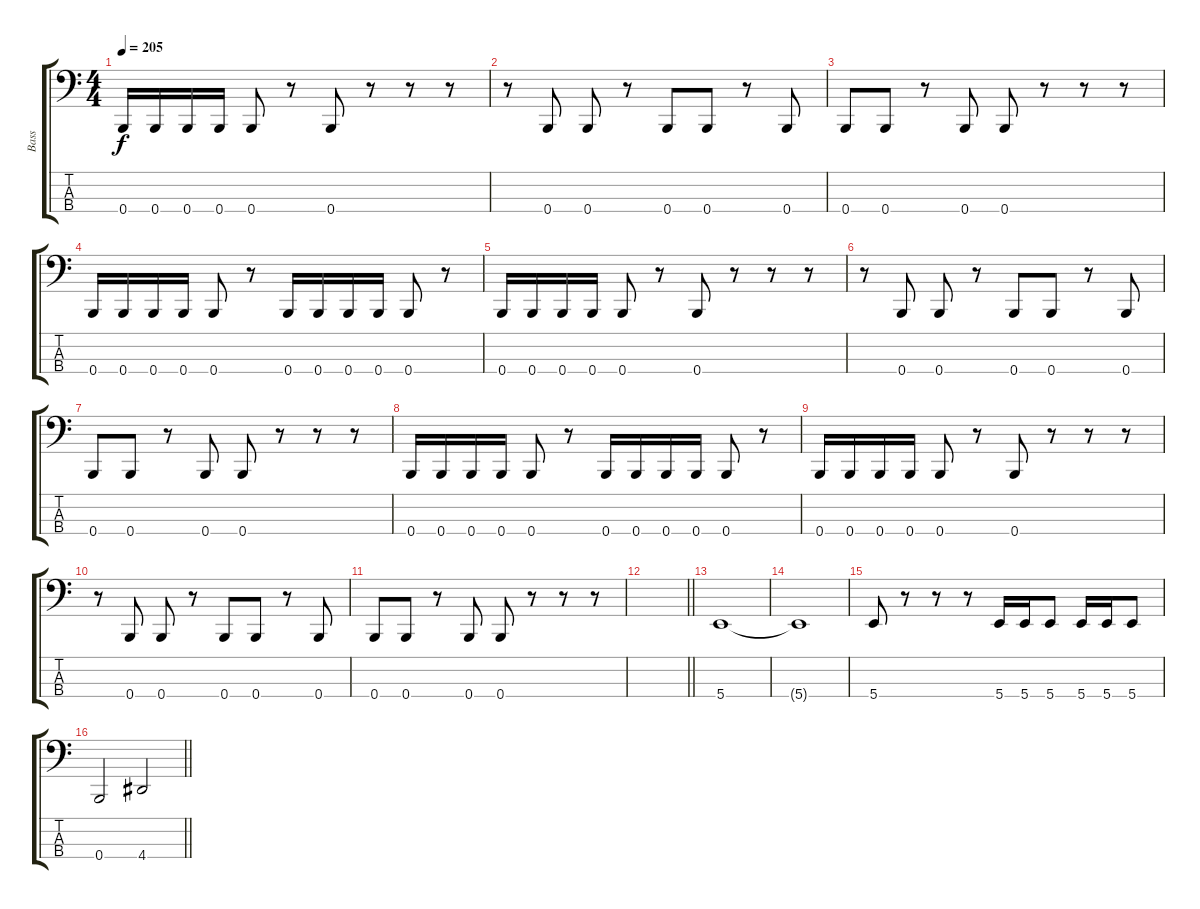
\track ("Bass" "Bass") {instrument electricbasspick}
\staff {score tabs}
\tuning (E2 B1 Gb1 B0) {hide}
\ts (4 4)
\tempo 205
\clef f4
\ks c
0.4.16{dy f} 0.4.16 0.4.16 0.4.16 0.4.8 r.8 0.4.8 r.8 r.8 r.8 |
r.8 0.4.8 0.4.8 r.8 0.4.8 0.4.8 r.8 0.4.8 |
0.4.8 0.4.8 r.8 0.4.8 0.4.8 r.8 r.8 r.8 |
0.4.16 0.4.16 0.4.16 0.4.16 0.4.8 r.8 0.4.16 0.4.16 0.4.16 0.4.16 0.4.8 r.8 |
0.4.16 0.4.16 0.4.16 0.4.16 0.4.8 r.8 0.4.8 r.8 r.8 r.8 |
r.8 0.4.8 0.4.8 r.8 0.4.8 0.4.8 r.8 0.4.8 |
0.4.8 0.4.8 r.8 0.4.8 0.4.8 r.8 r.8 r.8 |
0.4.16 0.4.16 0.4.16 0.4.16 0.4.8 r.8 0.4.16 0.4.16 0.4.16 0.4.16 0.4.8 r.8 |
0.4.16 0.4.16 0.4.16 0.4.16 0.4.8 r.8 0.4.8 r.8 r.8 r.8 |
r.8 0.4.8 0.4.8 r.8 0.4.8 0.4.8 r.8 0.4.8 |
0.4.8 0.4.8 r.8 0.4.8 0.4.8 r.8 r.8 r.8 |
\barLineRight lightlight
|
\section ("" "")
5.4.1 |
5.4{t}.1 |
5.4.8 r.8 r.8 r.8 5.4.16 5.4.16 5.4.8 5.4.16 5.4.16 5.4.8 |
\barLineRight lightlight
0.4.2 4.4.2
